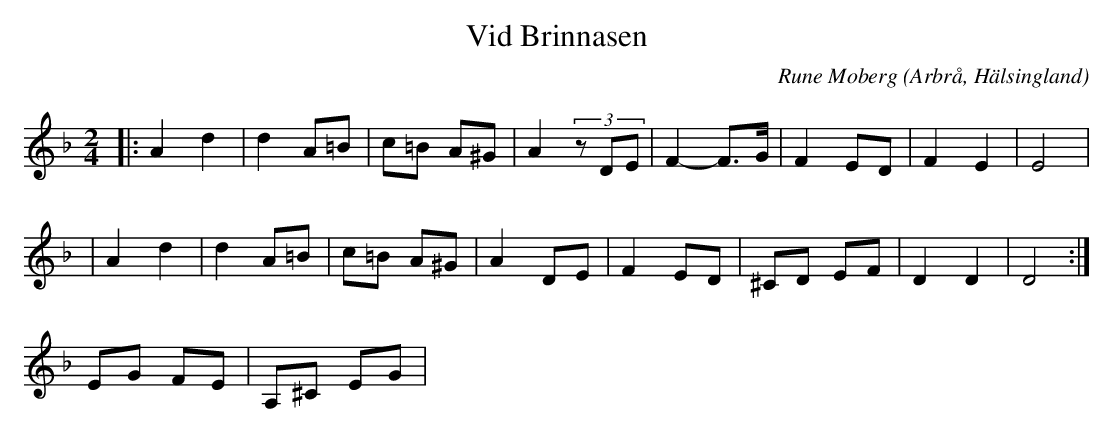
X:1
T:Vid Brinnasen
C: Rune Moberg
O:Arbrå, Hälsingland
M:2/4
L:1/8
K:Dm
|:A2 d2|d2 A=B|c=B A^G|A2 (3zDE| F2-F>G| F2 ED|F2 E2|E4|
| A2 d2|d2 A=B|c=B A^G|A2 DE|F2 ED|^CD EF|D2 D2|D4:|
EG FE|A,^C EG|
